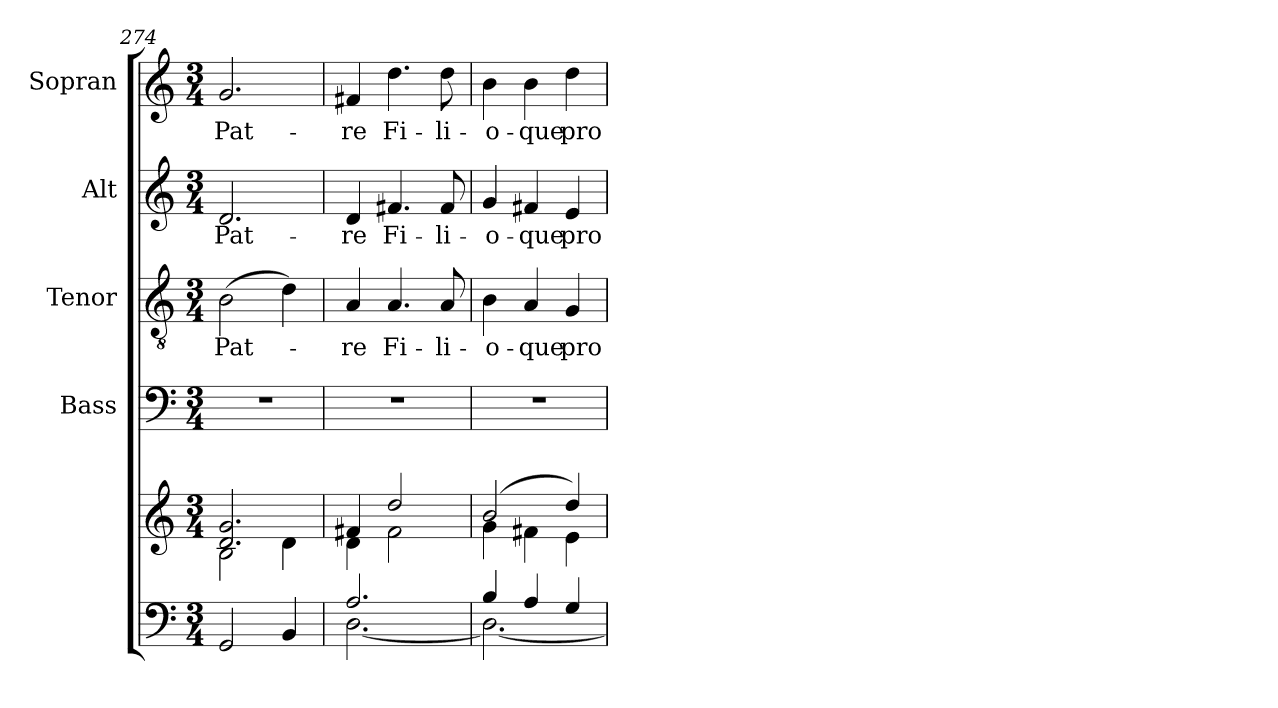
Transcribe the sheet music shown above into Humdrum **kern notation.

**kern	**kern	**kern	**kern	**text	**kern	**text	**kern	**text
*part5	*part5	*part4	*part3	*part3	*part2	*part2	*part1	*part1
*staff6	*staff5	*staff4	*staff3	*staff3	*staff2	*staff2	*staff1	*staff1
*	*	*I"Bass	*I"Tenor	*	*I"Alt	*	*I"Sopran	*
*	*	*I'B.	*I'T.	*	*I'A.	*	*I'S.	*
*clefF4	*clefG2	*clefF4	*clefGv2	*	*clefG2	*	*clefG2	*
*k[]	*k[]	*k[]	*k[]	*	*k[]	*	*k[]	*
*C:	*C:	*C:	*C:	*	*C:	*	*C:	*
*M3/4	*M3/4	*M3/4	*M3/4	*	*M3/4	*	*M3/4	*
=274	=274	=274	=274	=274	=274	=274	=274	=274
*	*^	*	*	*	*	*	*	*
!	!	!	!	!	!LO:LY:b	!	!LO:LY:b	!	!LO:LY:b
2GG/	2.d/ 2.g/	2B\	2.r	(>2B\	Pat-	2.d/	Pat-	2.g/	Pat-
4BB/	.	4d\	.	4d\)	.	.	.	.	.
!!LO:LB:g=z
=275	=275	=275	=275	=275	=275	=275	=275	=275	=275
*^	*	*	*	*	*	*	*	*	*
!	!	!	!	!	!	!LO:LY:b	!	!LO:LY:b	!	!LO:LY:b
2.A/	[<2.D\	4f#X/	4d\	2.r	4A/	-re	4d/	-re	4f#X/	-re
!	!	!	!	!	!	!LO:LY:b	!	!LO:LY:b	!	!LO:LY:b
.	.	2dd/	2f#\	.	4.A/	Fi-	4.f#X/	Fi-	4.dd\	Fi-
!	!	!	!	!	!	!LO:LY:b	!	!LO:LY:b	!	!LO:LY:b
.	.	.	.	.	8A/	-li-	8f#/	-li-	8dd\	-li-
=276	=276	=276	=276	=276	=276	=276	=276	=276	=276	=276
!	!	!	!	!	!	!LO:LY:b	!	!LO:LY:b	!	!LO:LY:b
4B/	2.D\_	(2b/	4g\	2.r	4B\	-o-	4g/	-o-	4b\	-o-
!	!	!	!	!	!	!LO:LY:b	!	!LO:LY:b	!	!LO:LY:b
4A/	.	.	4f#X\	.	4A/	-que	4f#X/	-que	4b\	-que
!	!	!	!	!	!	!LO:LY:b	!	!LO:LY:b	!	!LO:LY:b
4G/	.	4dd/)	4e\	.	4G/	pro-	4e/	pro-	4dd\	pro-
*v	*v	*	*	*	*	*	*	*	*	*
*	*v	*v	*	*	*	*	*	*	*
=	=	=	=	=	=	=	=	=
*-	*-	*-	*-	*-	*-	*-	*-	*-
